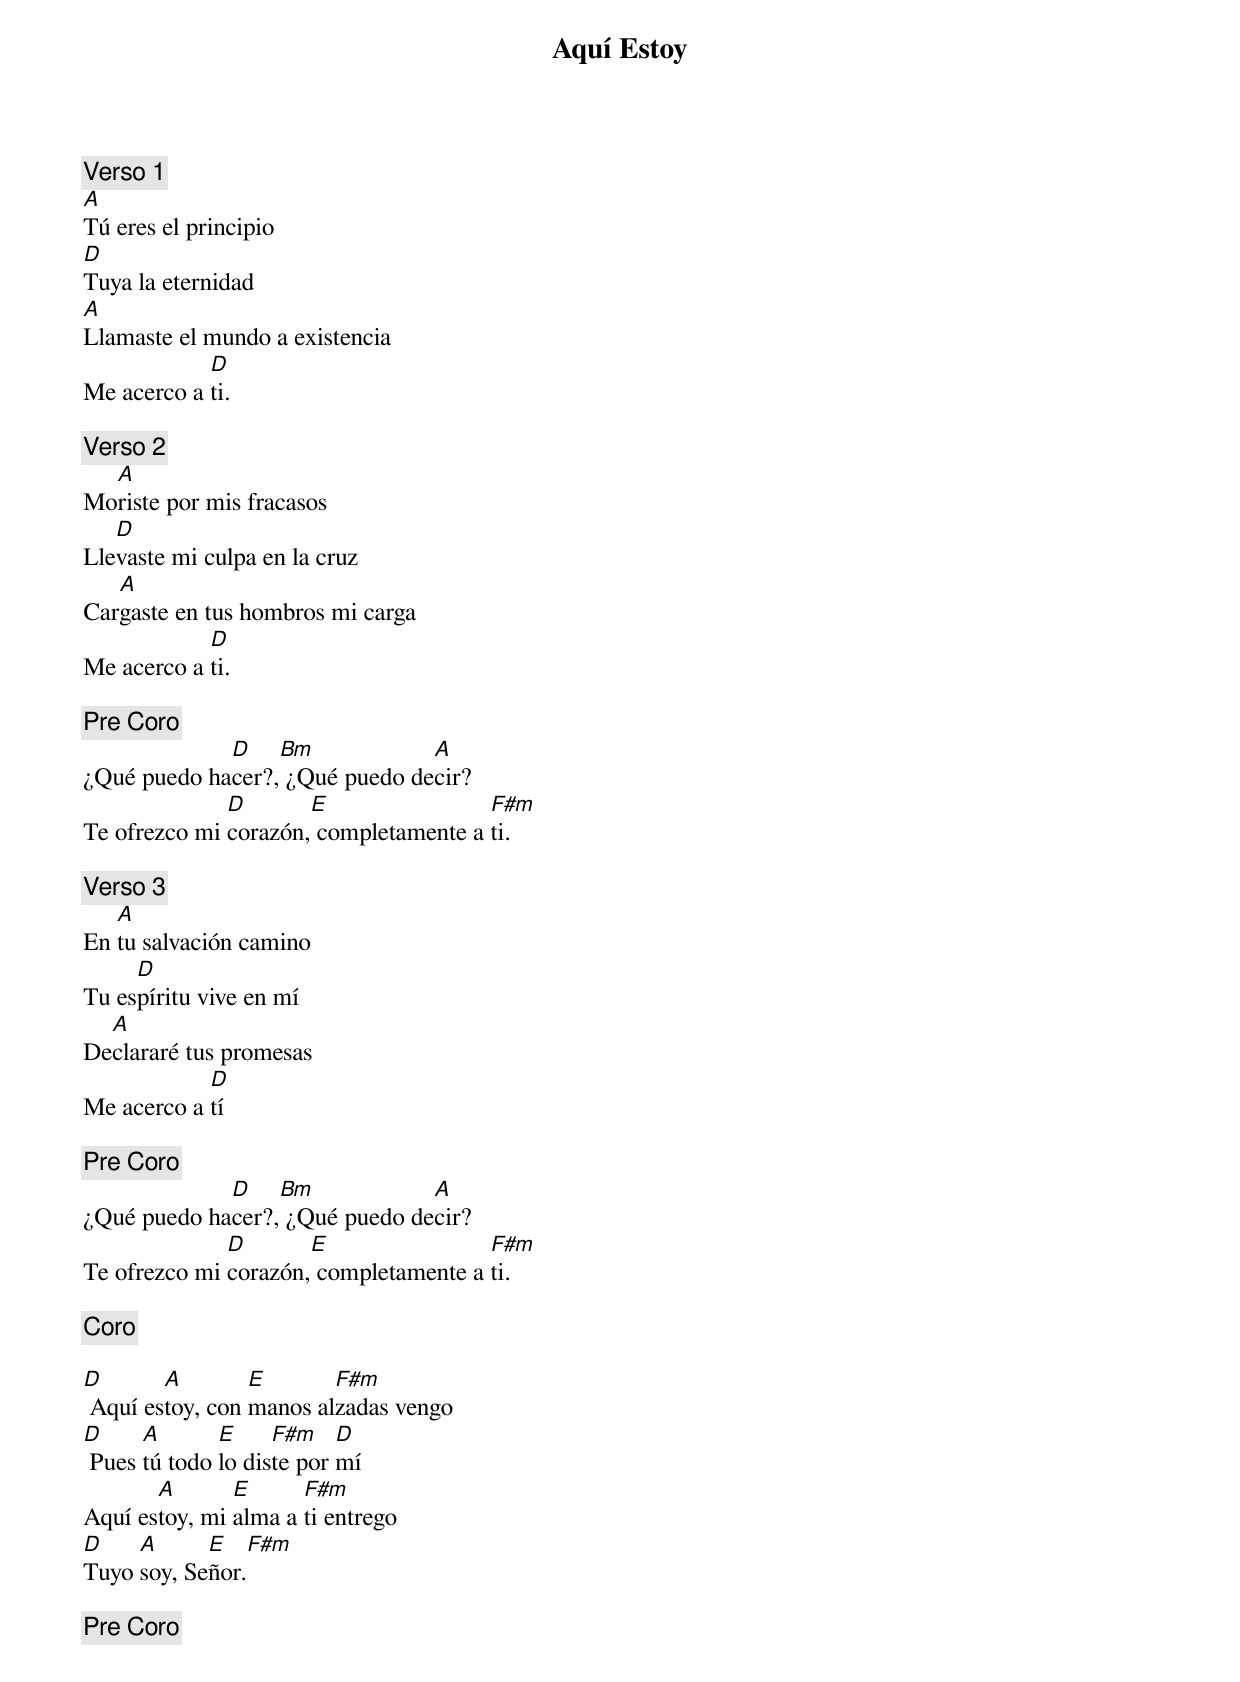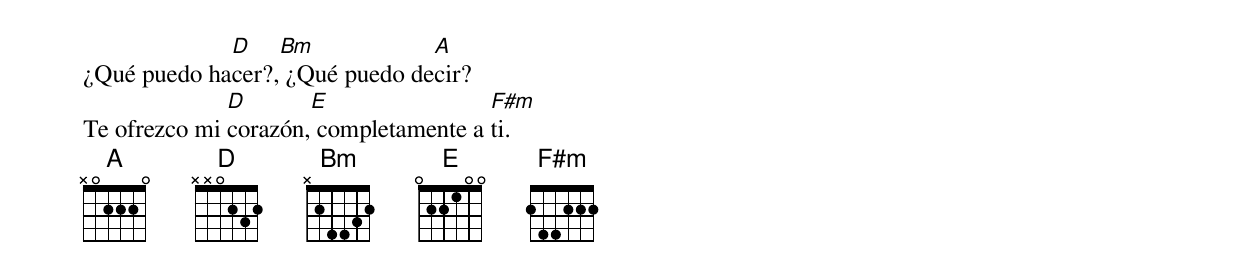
{title: Aquí Estoy}
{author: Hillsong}

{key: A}
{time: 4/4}

{comment: Verso 1}
[A]Tú eres el principio
[D]Tuya la eternidad
[A]Llamaste el mundo a existencia
Me acerco a [D]ti.

{comment: Verso 2}
Mo[A]riste por mis fracasos
Lle[D]vaste mi culpa en la cruz
Car[A]gaste en tus hombros mi carga
Me acerco a [D]ti.

{comment: Pre Coro}
¿Qué puedo ha[D]cer?,[Bm] ¿Qué puedo de[A]cir?
Te ofrezco mi [D]corazón,[E] completamente a [F#m]ti.

{comment: Verso 3}
En [A]tu salvación camino
Tu es[D]píritu vive en mí
De[A]clararé tus promesas
Me acerco a [D]tí

{comment: Pre Coro}
¿Qué puedo ha[D]cer?,[Bm] ¿Qué puedo de[A]cir?
Te ofrezco mi [D]corazón,[E] completamente a [F#m]ti.

{comment: Coro}

[D] Aquí es[A]toy, con [E]manos al[F#m]zadas vengo
[D] Pues [A]tú todo [E]lo dis[F#m]te por [D]mí
Aquí es[A]toy, mi [E]alma a [F#m]ti entrego
[D]Tuyo [A]soy, Se[E]ñor.[F#m]

{comment: Pre Coro}
¿Qué puedo ha[D]cer?,[Bm] ¿Qué puedo de[A]cir?
Te ofrezco mi [D]corazón,[E] completamente a [F#m]ti.
